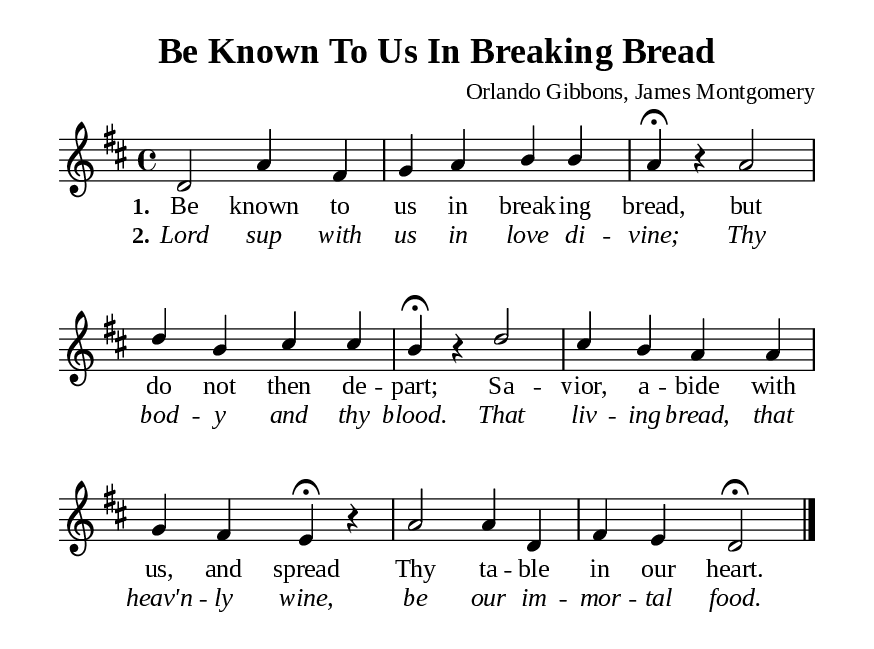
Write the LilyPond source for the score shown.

\version "2.18.2"

\header {
  title = "Be Known To Us In Breaking Bread"
  composer = "Orlando Gibbons, James Montgomery"
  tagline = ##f
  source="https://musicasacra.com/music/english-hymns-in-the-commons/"
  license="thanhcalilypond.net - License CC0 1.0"
}

global= {
  \key d \major
  \time 4/4
  \override Score.BarNumber.break-visibility = ##(#f #f #f)
  \override Lyrics.LyricSpace.minimum-distance = #3.0
}

\paper {
  #(set-paper-size "a5")
  top-margin = 10\mm
  bottom-marign = 10\mm
  left-margin = 10\mm
  right-margin = 10\mm
  indent = #0
  #(define fonts
	 (make-pango-font-tree "Liberation Serif"
	 		       "Liberation Serif"
			       "Liberation Serif"
			       (/ 20 20)))
  system-system-spacing = #'((basic-distance . 3) (padding . 5))
}

printItalic = \with {
  \override LyricText.font-shape = #'italic
}

% Verse music
musicVerseSoprano = \relative c' {
  d2 a'4 fis |
  g a b b |
  a \fermata r a2 |
  d4 b cis cis |
  b \fermata r d2 |
  cis4 b a a |
  g fis e \fermata r |
  a2 a4 d, |
  fis e d2 \fermata \bar "|."
}

% Verse lyrics
verseOne = \lyricmode {
  \set stanza = #"1."
  Be known to us in break -- ing bread, but do not then de -- part;
  Sa -- vior, a -- bide with us, and spread Thy ta -- ble in our heart.
}

verseTwo = \lyricmode {
  \set stanza = #"2."
  Lord sup with us in love di -- vine; Thy bod -- y and thy blood.
  That liv -- ing bread, that heav'n -- ly wine, be our im -- mor -- tal food.
}

% Layout
\score {
    \new ChoirStaff <<
      \new Staff <<
        \clef "treble"
        \new Voice = "sopranos" { \global \stemUp \slurUp \musicVerseSoprano }
      >>
      \new Lyrics \lyricsto sopranos \verseOne
      \new Lyrics \printItalic \lyricsto sopranos \verseTwo
    >>
}
